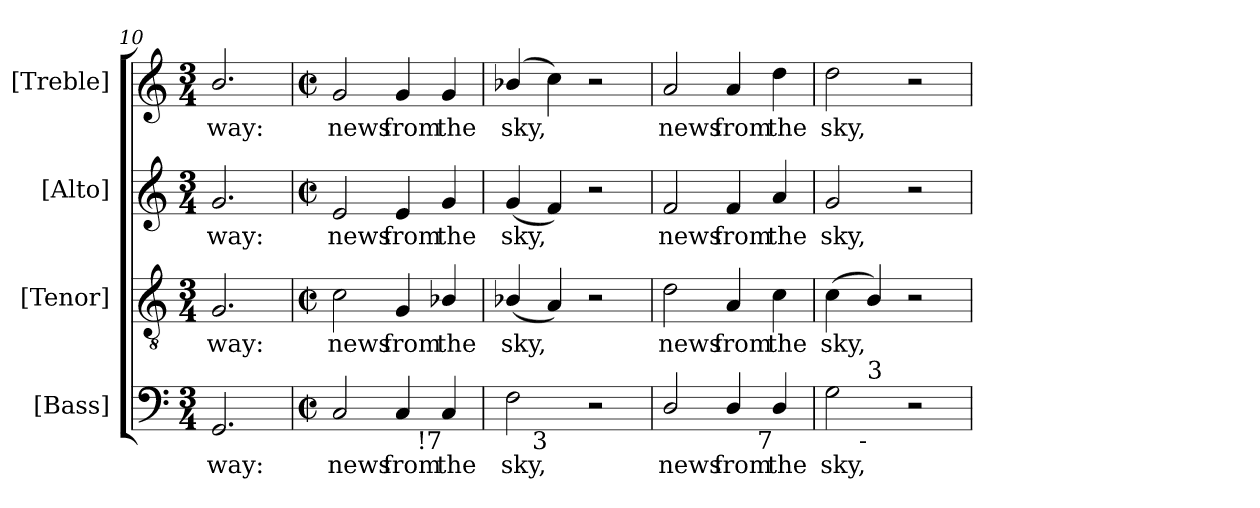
**kern	**text	**kern	**text	**kern	**text	**kern	**text
*part4	*part4	*part3	*part3	*part2	*part2	*part1	*part1
*staff4	*staff4	*staff3	*staff3	*staff2	*staff2	*staff1	*staff1
*I"[Bass]	*	*I"[Tenor]	*	*I"[Alto]	*	*I"[Treble]	*
*I'B.	*	*I'T.	*	*I'A.	*	*	*
*clefF4	*	*clefGv2	*	*clefG2	*	*clefG2	*
*	*	*ITrd7c12	*	*	*	*	*
*k[]	*	*k[]	*	*k[]	*	*k[]	*
*C:	*	*C:	*	*C:	*	*C:	*
*M3/4	*	*M3/4	*	*M3/4	*	*M3/4	*
=10	=10	=10	=10	=10	=10	=10	=10
!	!LO:LY:b:color=#000000	!	!	!	!	!	!
!	!	!	!LO:LY:b:color=#000000	!	!	!	!
!	!	!	!	!	!LO:LY:b:color=#000000	!	!
!	!	!	!	!	!	!	!LO:LY:b:color=#000000
2.GGi/	-way:	2.GGi/	-way:	2.gi/	-way:	2.bi/	-way:
=11	=11	=11	=11	=11	=11	=11	=11
*M2/2	*	*M2/2	*	*M2/2	*	*M2/2	*
*met(c|)	*	*met(c|)	*	*met(c|)	*	*met(c|)	*
!	!LO:LY:b:color=#000000	!	!	!	!	!	!
!	!	!	!LO:LY:b:color=#000000	!	!	!	!
!	!	!	!	!	!LO:LY:b:color=#000000	!	!
!	!	!	!	!	!	!	!LO:LY:b:color=#000000
2Ci/	news	2Ci\	news	2ei/	news	2gi/	news
!	!LO:LY:b:color=#000000	!	!	!	!	!	!
!	!	!	!LO:LY:b:color=#000000	!	!	!	!
!	!	!	!	!	!LO:LY:b:color=#000000	!	!
!	!	!	!	!	!	!	!LO:LY:b:color=#000000
4Ci/	from	4GGi/	from	4ei/	from	4gi/	from
!	!LO:LY:b:color=#000000	!	!	!	!	!	!
!	!	!	!LO:LY:b:color=#000000	!	!	!	!
!	!	!	!	!	!LO:LY:b:color=#000000	!	!
!LO:TX:b:rj:t=!7	!	!	!	!	!	!	!
!	!	!	!	!	!	!	!LO:LY:b:color=#000000
4Ci/	the	4BB-Xi/	the	4gi/	the	4gi/	the
=12	=12	=12	=12	=12	=12	=12	=12
!	!LO:LY:b:color=#000000	!	!	!	!	!	!
!	!	!	!LO:LY:b:color=#000000	!	!	!	!
!	!	!	!	!	!LO:LY:b:color=#000000	!	!
!LO:TX:b:rj:t=7	!	!	!	!	!	!	!
!LO:TX:t=4	!	!	!	!	!	!	!
!LO:TX:t=2	!	!	!	!	!	!	!
!	!	!	!	!	!	!	!LO:LY:b:color=#000000
*^	*	*	*	*	*	*	*
2Fi\	4ryy	sky,	(4BB-Xi/	sky,	(4gi/	sky,	(4b-Xi/	sky,
!	!LO:TX:b:rj:t=3	!	!	!	!	!	!	!
.	2.ryy	.	4AAi/)	.	4fi/)	.	4cci\)	.
2r	.	.	2r	.	2r	.	2r	.
*v	*v	*	*	*	*	*	*	*
=13	=13	=13	=13	=13	=13	=13	=13
*^	*	*	*	*	*	*	*
!	!	!LO:LY:b:color=#000000	!	!	!	!	!	!
*v	*v	*	*	*	*	*	*	*
*^	*	*	*	*	*	*	*
!	!	!	!	!LO:LY:b:color=#000000	!	!	!	!
*v	*v	*	*	*	*	*	*	*
*^	*	*	*	*	*	*	*
!	!	!	!	!	!	!LO:LY:b:color=#000000	!	!
*v	*v	*	*	*	*	*	*	*
*^	*	*	*	*	*	*	*
!	!	!	!	!	!	!	!	!LO:LY:b:color=#000000
*v	*v	*	*	*	*	*	*	*
2Di/	news	2Di\	news	2fi/	news	2ai/	news
!	!LO:LY:b:color=#000000	!	!	!	!	!	!
!	!	!	!LO:LY:b:color=#000000	!	!	!	!
!	!	!	!	!	!LO:LY:b:color=#000000	!	!
!	!	!	!	!	!	!	!LO:LY:b:color=#000000
4Di/	from	4AAi/	from	4fi/	from	4ai/	from
!	!LO:LY:b:color=#000000	!	!	!	!	!	!
!	!	!	!LO:LY:b:color=#000000	!	!	!	!
!	!	!	!	!	!LO:LY:b:color=#000000	!	!
!LO:TX:b:rj:t=7	!	!	!	!	!	!	!
!	!	!	!	!	!	!	!LO:LY:b:color=#000000
4Di/	the	4Ci\	the	4ai/	the	4ddi\	the
!!LO:LB:g=z
=14	=14	=14	=14	=14	=14	=14	=14
!	!LO:LY:b:color=#000000	!	!	!	!	!	!
!	!	!	!LO:LY:b:color=#000000	!	!	!	!
!	!	!	!	!	!LO:LY:b:color=#000000	!	!
!LO:TX:b:rj:t=6	!	!	!	!	!	!	!
!LO:TX:t=4	!	!	!	!	!	!	!
!	!	!	!	!	!	!	!LO:LY:b:color=#000000
*^	*	*	*	*	*	*	*
2Gi\	4ryy	sky,	(4Ci\	sky,	2gi/	sky,	2ddi\	sky,
!	!LO:TX:b:rj:t=-	!	!	!	!	!	!	!
!	!LO:TX:t=3	!	!	!	!	!	!	!
.	2.ryy	.	4BBi/)	.	.	.	.	.
2r	.	.	2r	.	2r	.	2r	.
*v	*v	*	*	*	*	*	*	*
=	=	=	=	=	=	=	=
*-	*-	*-	*-	*-	*-	*-	*-
